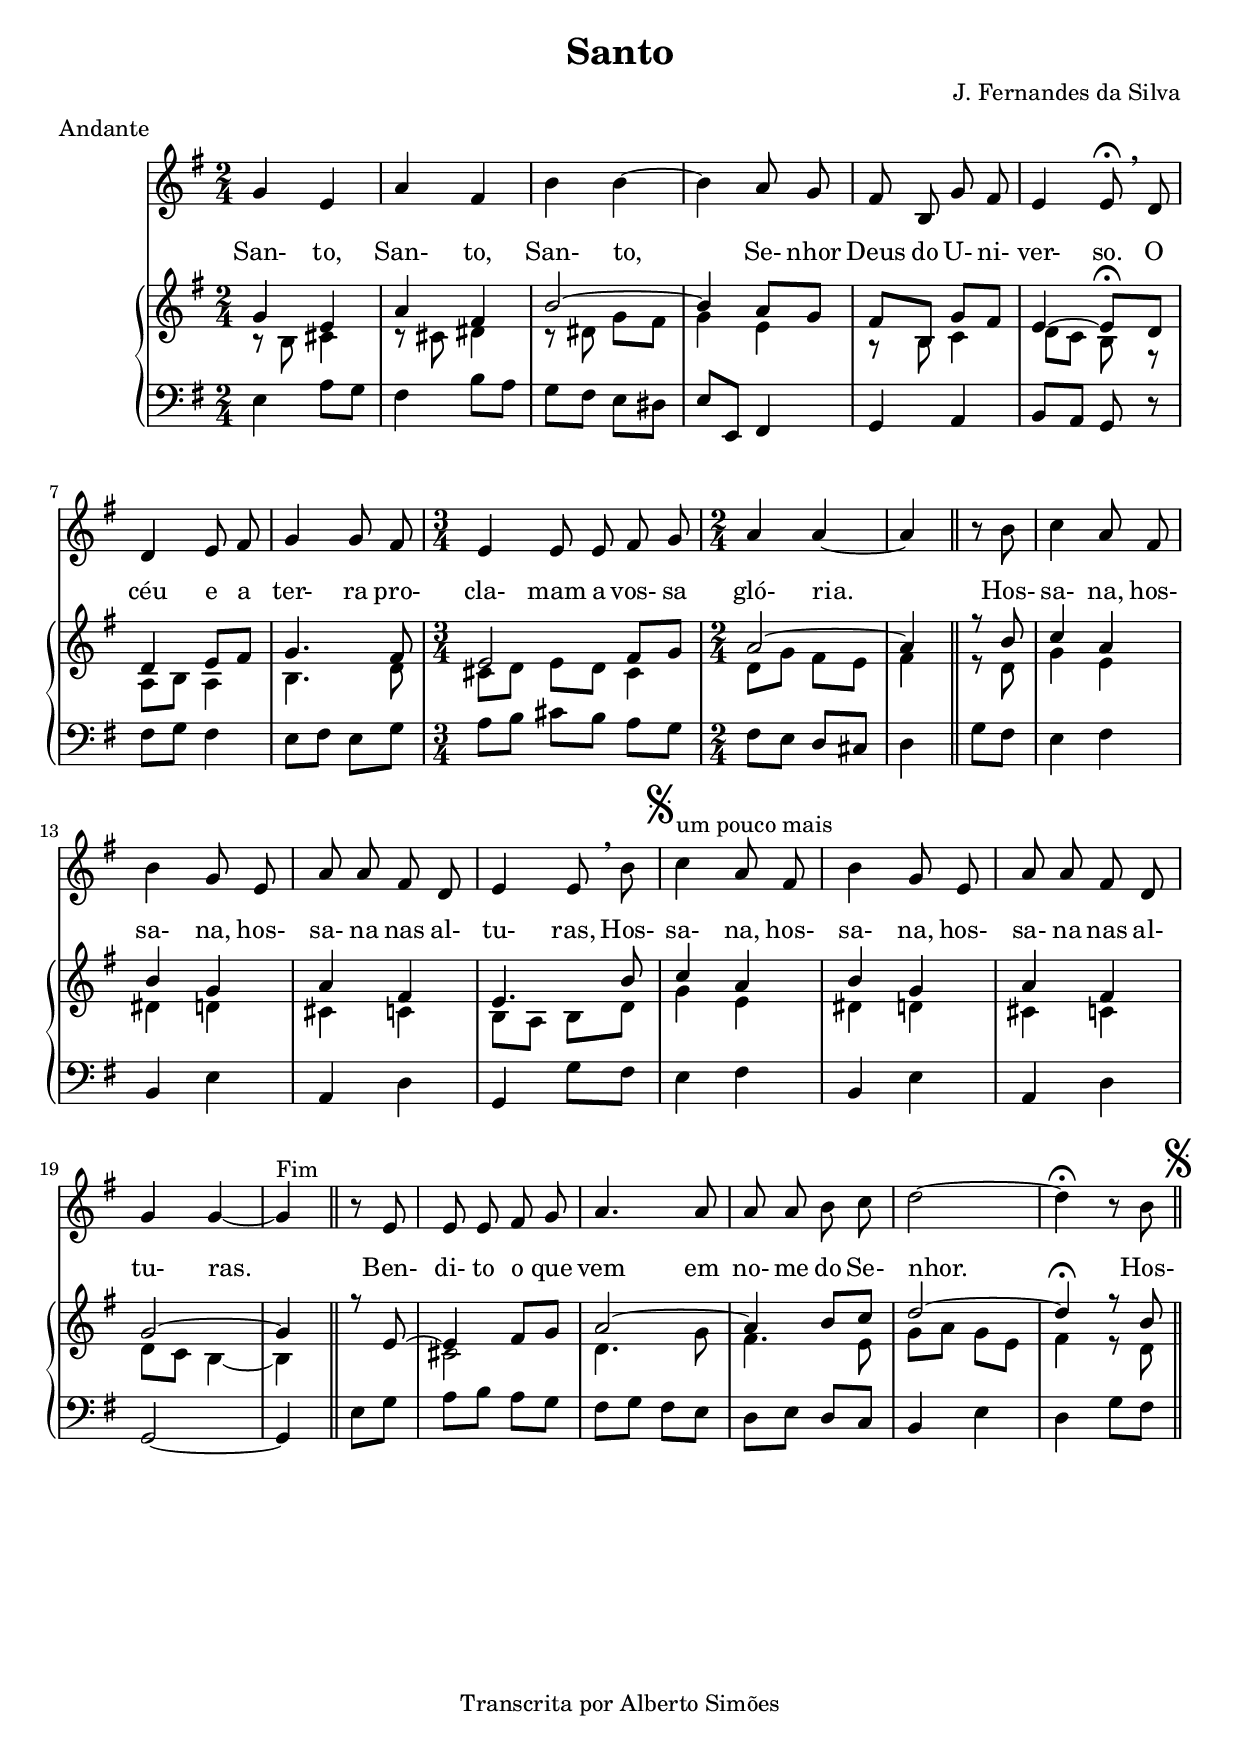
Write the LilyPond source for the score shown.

\version "2.14.0"

\header {
  title = "Santo"
  composer = "J. Fernandes da Silva"
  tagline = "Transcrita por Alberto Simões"
  meter = "Andante"

  ocasioes = "santo"
  seccao   = "santo"
}


global = {
  \key g \major
  \time 2/4 
}

melody = \relative c'' {
  \global
  \clef treble
  \autoBeamOff

  g4 e | a fis | b b ~ | b a8 g | fis b, g' fis |
  e4 e8\fermata \breathe d | d4 e8 fis | g4 g8 fis | \time 3/4 e4 e8 e fis g |
  \time 2/4 a4 a ~ | a \bar "||" r8 b8 | c4 a8 fis | b4 g8 e | a a fis d |
  e4 e8 \breathe b'
  \mark \markup { \musicglyph #"scripts.segno" }
  | c4^\markup{um pouco mais} a8 fis | b4 g8 e | a a fis d | g4 g ~ |
  g4^\markup{Fim} \bar "||" r8 e8 | e e fis g | a4. a8 | a a b c | d2 ~ | d4 \fermata r8 b
    \mark \markup { \musicglyph #"scripts.segno" } \bar "|."
}

text = \lyricmode {
  San- to, San- to, San- to,
  Se- nhor Deus do U- ni- ver- so.
  O céu e a  ter- ra pro- cla- mam a vos- sa gló- ria.
  Hos- sa- na, hos- sa- na, hos- sa- na nas al- tu- ras,
  Hos- sa- na, hos- sa- na, hos- sa- na nas al- tu- ras.
  Ben- di- to o que vem em no- me do Se- nhor.
  Hos- sa- na, hos- sa- na, hos- sa- na nas al- tu- ras,
  Hos- sa- na, hos- sa- na, hos- sa- na nas al- tu- ras.
}

upperA = \relative c'' {
  g4 e| a fis| b2 ~ | b4 a8[ g] | fis[ b,] g'[ fis] |
  e4 ~ e8\fermata d | d4 e8[ fis] | g4. fis8 | \time 3/4 e2 fis8 g | 
  \time 2/4 a2 ~ | a4 \bar "||" r8 b8 
  | c4 a | b g | a fis|
  e4. b'8 | c4 a | b g | a fis | g2 ~ |
  g4 \bar "||" r8 e8 ~ | e4 fis8[ g] | a2 ~ | a4 b8[ c]| d2 ~ | d4\fermata r8 b \bar "||"
}

upperB = \relative c' {
  r8 b cis4 | r8 cis8 dis4 | r8 dis g[ fis] | g4 e | r8 b c4 |
  d8[ c] b r | a[ b] a4 | b4. d8 | \time 3/4 cis8[ d]e[ d] cis4 | 
  \time 2/4 d8[ g] fis[ e] | fis4 \bar "||" r8 d | g4 e | dis d | cis c |
  b8[ a] b[ d] | g4 e | dis d | cis c | d8[ c] b4 ~ |
  b \bar "||" s4 | cis2 | d4. g8 | fis4. e8 | g[ a] g[ e] | fis4 r8 d \bar "||"
}

upper = {
  \global
  \clef treble
  << \upperA \\ \upperB >>
}

lower =  {
  \global
  \clef bass
  \relative c {
    e4 a8[ g] | fis4 b8[ a] | g[ fis] e[ dis] | e[ e,] fis4 | g a |
    b8[ a] g r | fis'[ g] fis4 | e8[ fis] e[ g] | \time 3/4 a[ b] cis[ b] a[ g] |
    \time 2/4 fis[ e]d[ cis] | d4 \bar "||" g8[ fis] | e4 fis | b, e| a, d |
    g, g'8[ fis] | e4 fis | b, e| a, d| g,2 ~ |
    g4 \bar "||" e'8[ g] | a[ b]a[ g]|fis[ g] fis[ e] | d[ e] d[ c] | b4 e | d g8[ fis] \bar "||"
  }
}


\score {
  <<
    \new Voice = "mel" \melody
    \new PianoStaff <<
      \new Staff = "upper" \upper
      \new Staff = "lower" \lower
    >>
    \new Lyrics \with { alignAboveContext = "upper" }
                { \lyricsto "mel" \text}
  >>
  \layout {
    \context {
      \Staff \RemoveEmptyStaves       
      % \override VerticalAxisGroup #'remove-first = ##t
    }
  }
  \midi {
    \context {
      \Score
      tempoWholesPerMinute = #(ly:make-moment 75 4)
    }
  }
}


